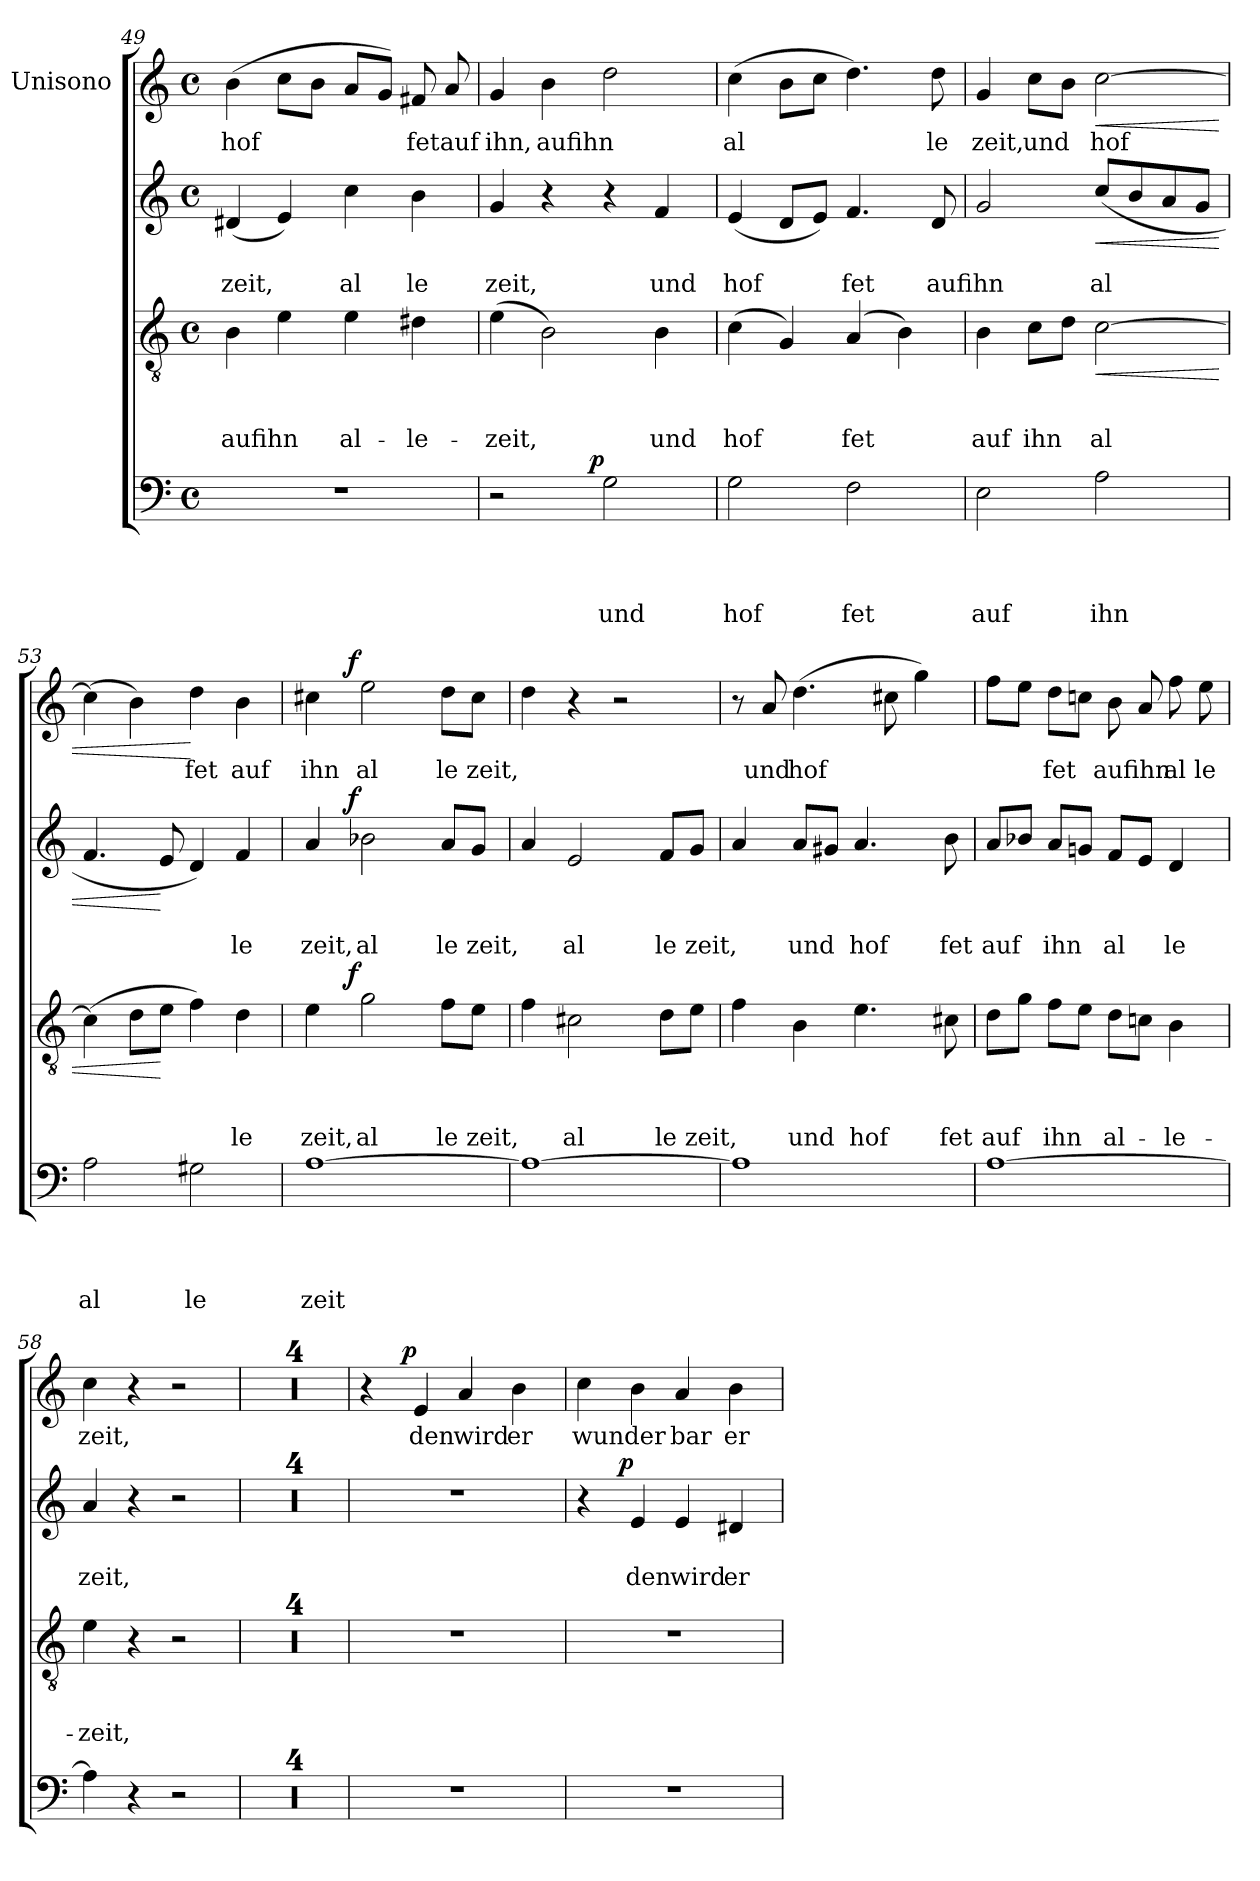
**kern	**text	**text	**text	**text	**dynam	**kern	**text	**text	**text	**dynam	**kern	**text	**text	**dynam	**kern	**text	**dynam
*part4	*part4	*part4	*part4	*part4	*part4	*part3	*part3	*part3	*part3	*part3	*part2	*part2	*part2	*part2	*part1	*part1	*part1
*staff4	*staff4	*staff4	*staff4	*staff4	*staff4	*staff3	*staff3	*staff3	*staff3	*staff3	*staff2	*staff2	*staff2	*staff2	*staff1	*staff1	*staff1
*	*	*	*	*	*	*	*	*	*	*	*	*	*	*	*I"Unisono	*	*
*clefF4	*	*	*	*	*	*clefGv2	*	*	*	*	*clefG2	*	*	*	*clefG2	*	*
*k[]	*	*	*	*	*	*k[]	*	*	*	*	*k[]	*	*	*	*k[]	*	*
*C:	*	*	*	*	*	*C:	*	*	*	*	*C:	*	*	*	*C:	*	*
*M4/4	*	*	*	*	*	*M4/4	*	*	*	*	*M4/4	*	*	*	*M4/4	*	*
*met(c)	*	*	*	*	*	*met(c)	*	*	*	*	*met(c)	*	*	*	*met(c)	*	*
=49	=49	=49	=49	=49	=49	=49	=49	=49	=49	=49	=49	=49	=49	=49	=49	=49	=49
!	!	!	!	!	!	!	!	!	!LO:LY:b	!	!	!	!LO:LY:b	!	!	!LO:LY:b	!
1r	.	.	.	.	.	4B\	.	.	aufihn	.	(<4d#X/	.	zeit,	.	(>4b\	hof	.
.	.	.	.	.	.	4e\	.	.	.	.	4e/)	.	.	.	8cc\L	.	.
.	.	.	.	.	.	.	.	.	.	.	.	.	.	.	8b\J	.	.
!	!	!	!	!	!	!	!	!	!LO:LY:b	!	!	!	!LO:LY:b	!	!	!	!
.	.	.	.	.	.	4e\	.	.	al-	.	4cc\	.	al	.	8a/L	.	.
.	.	.	.	.	.	.	.	.	.	.	.	.	.	.	8g/J)	.	.
!	!	!	!	!	!	!	!	!	!LO:LY:b	!	!	!	!LO:LY:b	!	!	!LO:LY:b	!
.	.	.	.	.	.	4d#X\	.	.	-le-	.	4b\	.	le	.	8f#X/	fet	.
!	!	!	!	!	!	!	!	!	!	!	!	!	!	!	!	!LO:LY:b	!
.	.	.	.	.	.	.	.	.	.	.	.	.	.	.	8a/	auf	.
!!LO:LB:g=z
=50	=50	=50	=50	=50	=50	=50	=50	=50	=50	=50	=50	=50	=50	=50	=50	=50	=50
!	!	!	!	!	!	!	!	!	!LO:LY:b	!	!	!	!LO:LY:b	!	!	!LO:LY:b	!
*^	*	*	*	*	*	*	*	*	*	*	*	*	*	*	*	*	*
2r	4...ryy	.	.	.	.	.	(>4e\	.	.	-zeit,	.	4g/	.	zeit,	.	4g/	ihn,	.
!	!	!	!	!	!	!	!	!	!	!	!	!	!	!	!	!	!LO:LY:b	!
.	.	.	.	.	.	.	2B\)	.	.	.	.	4r	.	.	.	4b\	aufihn	.
!	!	!	!	!	!	!LO:DY:a	!	!	!	!	!	!	!	!	!	!	!	!
.	2ryy	.	.	.	.	p	.	.	.	.	.	.	.	.	.	.	.	.
!	!	!	!	!	!LO:LY:b	!	!	!	!	!	!	!	!	!	!	!	!	!
2G\	.	.	.	.	und	.	.	.	.	.	.	4r	.	.	.	2dd\	.	.
!	!	!	!	!	!	!	!	!	!	!LO:LY:b	!	!	!	!LO:LY:b	!	!	!	!
.	.	.	.	.	.	.	4B\	.	.	und	.	4f/	.	und	.	.	.	.
.	32ryy	.	.	.	.	.	.	.	.	.	.	.	.	.	.	.	.	.
=51	=51	=51	=51	=51	=51	=51	=51	=51	=51	=51	=51	=51	=51	=51	=51	=51	=51	=51
!	!	!	!	!	!LO:LY:b	!	!	!	!	!LO:LY:b	!	!	!	!LO:LY:b	!	!	!LO:LY:b	!
*v	*v	*	*	*	*	*	*	*	*	*	*	*	*	*	*	*	*	*
2G\	.	.	.	hof	.	(>4c\	.	.	hof	.	(<4e/	.	hof	.	(>4cc\	al	.
.	.	.	.	.	.	4G/)	.	.	.	.	8d/L	.	.	.	8b\L	.	.
.	.	.	.	.	.	.	.	.	.	.	8e/J)	.	.	.	8cc\J	.	.
!	!	!	!	!LO:LY:b	!	!	!	!	!LO:LY:b	!	!	!	!LO:LY:b	!	!	!	!
2F\	.	.	.	fet	.	(4A/	.	.	fet	.	4.f/	.	fet	.	4.dd\)	.	.
.	.	.	.	.	.	4B\)	.	.	.	.	.	.	.	.	.	.	.
!	!	!	!	!	!	!	!	!	!	!	!	!	!LO:LY:b	!	!	!LO:LY:b	!
.	.	.	.	.	.	.	.	.	.	.	8d/	.	aufihn	.	8dd\	le	.
=52	=52	=52	=52	=52	=52	=52	=52	=52	=52	=52	=52	=52	=52	=52	=52	=52	=52
!	!	!	!	!LO:LY:b	!	!	!	!	!LO:LY:b	!	!	!	!	!	!	!LO:LY:b	!
2E\	.	.	.	auf	.	4B\	.	.	auf	.	2g/	.	.	.	4g/	zeit,	.
!	!	!	!	!	!	!	!	!	!LO:LY:b	!	!	!	!	!	!	!LO:LY:b	!
.	.	.	.	.	.	8c\L	.	.	ihn	.	.	.	.	.	8cc\L	und	.
.	.	.	.	.	.	8d\J	.	.	.	.	.	.	.	.	8b\J	.	.
!	!	!	!	!LO:LY:b	!	!	!	!	!LO:LY:b	!LO:HP:b	!	!	!LO:LY:b	!LO:HP:b	!	!LO:LY:b	!LO:HP:b
2A\	.	.	.	ihn	.	[>2c\	.	.	al	<	(<8cc/L	.	al	<	[>2cc\	hof	<
.	.	.	.	.	.	.	.	.	.	.	8b/	.	.	.	.	.	.
.	.	.	.	.	.	.	.	.	.	.	8a/	.	.	.	.	.	.
.	.	.	.	.	.	.	.	.	.	.	8g/J	.	.	.	.	.	.
=53	=53	=53	=53	=53	=53	=53	=53	=53	=53	=53	=53	=53	=53	=53	=53	=53	=53
!	!	!	!	!LO:LY:b	!	!	!	!	!	!	!	!	!	!	!	!	!
2A\	.	.	.	al	.	(>4c\]	.	.	.	.	4.f/	.	.	.	(>4cc\]	.	.
.	.	.	.	.	.	8d\L	.	.	.	.	.	.	.	.	4b\)	.	.
.	.	.	.	.	.	8e\J	.	.	.	[	8e/	.	.	[	.	.	.
!	!	!	!	!LO:LY:b	!	!	!	!	!	!	!	!	!	!	!	!LO:LY:b	!
2G#X\	.	.	.	le	.	4f\)	.	.	.	.	4d/)	.	.	.	4dd\	fet	[
!	!	!	!	!	!	!	!	!	!LO:LY:b	!	!	!	!LO:LY:b	!	!	!LO:LY:b	!
.	.	.	.	.	.	4d\	.	.	le	.	4f/	.	le	.	4b\	auf	.
=54	=54	=54	=54	=54	=54	=54	=54	=54	=54	=54	=54	=54	=54	=54	=54	=54	=54
!	!	!	!	!LO:LY:b	!	!	!	!	!LO:LY:b	!	!	!	!LO:LY:b	!	!	!LO:LY:b	!
*	*	*	*	*	*	*^	*	*	*	*	*^	*	*	*	*^	*	*
[>1A	.	.	.	zeit	.	4e\	8..ryy	.	.	zeit,	.	4a/	8..ryy	.	zeit,	.	4cc#X\	8..ryy	ihn	.
!	!	!	!	!	!	!	!	!	!	!	!LO:DY:a	!	!	!	!	!LO:DY:a	!	!	!	!LO:DY:a
.	.	.	.	.	.	.	2ryy	.	.	.	f	.	2ryy	.	.	f	.	2ryy	.	f
!	!	!	!	!	!	!	!	!	!	!LO:LY:b	!	!	!	!	!LO:LY:b	!	!	!	!LO:LY:b	!
.	.	.	.	.	.	2g\	.	.	.	al	.	2b-X\	.	.	al	.	2ee\	.	al	.
.	.	.	.	.	.	.	4ryy	.	.	.	.	.	4ryy	.	.	.	.	4ryy	.	.
!	!	!	!	!	!	!	!	!	!	!LO:LY:b	!	!	!	!	!LO:LY:b	!	!	!	!LO:LY:b	!
.	.	.	.	.	.	8f\L	.	.	.	le	.	8a/L	.	.	le	.	8dd\L	.	le	.
!	!	!	!	!	!	!	!	!	!	!LO:LY:b	!	!	!	!	!LO:LY:b	!	!	!	!LO:LY:b	!
.	.	.	.	.	.	8e\J	.	.	.	zeit,	.	8g/J	.	.	zeit,	.	8cc#\J	.	zeit,	.
.	.	.	.	.	.	.	32ryy	.	.	.	.	.	32ryy	.	.	.	.	32ryy	.	.
*	*	*	*	*	*	*v	*v	*	*	*	*	*	*	*	*	*	*v	*v	*	*
*	*	*	*	*	*	*	*	*	*	*	*v	*v	*	*	*	*	*	*
=55	=55	=55	=55	=55	=55	=55	=55	=55	=55	=55	=55	=55	=55	=55	=55	=55	=55
1A_	.	.	.	.	.	4f\	.	.	.	.	4a/	.	.	.	4dd\	.	.
!	!	!	!	!	!	!	!	!	!LO:LY:b	!	!	!	!LO:LY:b	!	!	!	!
.	.	.	.	.	.	2c#X\	.	.	al	.	2e/	.	al	.	4r	.	.
.	.	.	.	.	.	.	.	.	.	.	.	.	.	.	2r	.	.
!	!	!	!	!	!	!	!	!	!LO:LY:b	!	!	!	!LO:LY:b	!	!	!	!
.	.	.	.	.	.	8d\L	.	.	le	.	8f/L	.	le	.	.	.	.
!	!	!	!	!	!	!	!	!	!LO:LY:b	!	!	!	!LO:LY:b	!	!	!	!
.	.	.	.	.	.	8e\J	.	.	zeit,	.	8g/J	.	zeit,	.	.	.	.
=56	=56	=56	=56	=56	=56	=56	=56	=56	=56	=56	=56	=56	=56	=56	=56	=56	=56
1A]	.	.	.	.	.	4f\	.	.	.	.	4a/	.	.	.	8r	.	.
!	!	!	!	!	!	!	!	!	!	!	!	!	!	!	!	!LO:LY:b	!
.	.	.	.	.	.	.	.	.	.	.	.	.	.	.	8a/	und	.
!	!	!	!	!	!	!	!	!	!LO:LY:b	!	!	!	!LO:LY:b	!	!	!LO:LY:b	!
.	.	.	.	.	.	4B\	.	.	und	.	8a/L	.	und	.	(>4.dd\	hof	.
.	.	.	.	.	.	.	.	.	.	.	8g#X/J	.	.	.	.	.	.
!	!	!	!	!	!	!	!	!	!LO:LY:b	!	!	!	!LO:LY:b	!	!	!	!
.	.	.	.	.	.	4.e\	.	.	hof	.	4.a/	.	hof	.	.	.	.
.	.	.	.	.	.	.	.	.	.	.	.	.	.	.	8cc#X\	.	.
.	.	.	.	.	.	.	.	.	.	.	.	.	.	.	4gg\)	.	.
!	!	!	!	!	!	!	!	!	!LO:LY:b	!	!	!	!LO:LY:b	!	!	!	!
.	.	.	.	.	.	8c#X\	.	.	fet	.	8b\	.	fet	.	.	.	.
!!LO:PB:g=z
=57	=57	=57	=57	=57	=57	=57	=57	=57	=57	=57	=57	=57	=57	=57	=57	=57	=57
!	!	!	!	!	!	!	!	!	!LO:LY:b	!	!	!	!LO:LY:b	!	!	!	!
[>1A	.	.	.	.	.	8d\L	.	.	auf	.	8a/L	.	auf	.	8ff\L	.	.
.	.	.	.	.	.	8g\J	.	.	.	.	8b-X/J	.	.	.	8ee\J	.	.
!	!	!	!	!	!	!	!	!	!LO:LY:b	!	!	!	!LO:LY:b	!	!	!LO:LY:b	!
.	.	.	.	.	.	8f\L	.	.	ihn	.	8a/L	.	ihn	.	8dd\L	fet	.
.	.	.	.	.	.	8e\J	.	.	.	.	8gn/J	.	.	.	8ccn\J	.	.
!	!	!	!	!	!	!	!	!	!LO:LY:b	!	!	!	!LO:LY:b	!	!	!LO:LY:b	!
.	.	.	.	.	.	8d\L	.	.	al-	.	8f/L	.	al	.	8b\	aufihn	.
.	.	.	.	.	.	8cn\J	.	.	.	.	8e/J	.	.	.	8a/	.	.
!	!	!	!	!	!	!	!	!	!LO:LY:b	!	!	!	!LO:LY:b	!	!	!LO:LY:b	!
.	.	.	.	.	.	4B\	.	.	-le-	.	4d/	.	le	.	8ff\	al	.
!	!	!	!	!	!	!	!	!	!	!	!	!	!	!	!	!LO:LY:b	!
.	.	.	.	.	.	.	.	.	.	.	.	.	.	.	8ee\	le	.
=58	=58	=58	=58	=58	=58	=58	=58	=58	=58	=58	=58	=58	=58	=58	=58	=58	=58
!	!	!	!	!	!	!	!	!	!LO:LY:b	!	!	!	!LO:LY:b	!	!	!LO:LY:b	!
4A\]	.	.	.	.	.	4e\	.	.	-zeit,	.	4a/	.	zeit,	.	4cc\	zeit,	.
4r	.	.	.	.	.	4r	.	.	.	.	4r	.	.	.	4r	.	.
2r	.	.	.	.	.	2r	.	.	.	.	2r	.	.	.	2r	.	.
=59	=59	=59	=59	=59	=59	=59	=59	=59	=59	=59	=59	=59	=59	=59	=59	=59	=59
1r	.	.	.	.	.	1r	.	.	.	.	1r	.	.	.	1r	.	.
=60	=60	=60	=60	=60	=60	=60	=60	=60	=60	=60	=60	=60	=60	=60	=60	=60	=60
1r	.	.	.	.	.	1r	.	.	.	.	1r	.	.	.	1r	.	.
=61	=61	=61	=61	=61	=61	=61	=61	=61	=61	=61	=61	=61	=61	=61	=61	=61	=61
1r	.	.	.	.	.	1r	.	.	.	.	1r	.	.	.	1r	.	.
=62	=62	=62	=62	=62	=62	=62	=62	=62	=62	=62	=62	=62	=62	=62	=62	=62	=62
1r	.	.	.	.	.	1r	.	.	.	.	1r	.	.	.	1r	.	.
=63	=63	=63	=63	=63	=63	=63	=63	=63	=63	=63	=63	=63	=63	=63	=63	=63	=63
*	*	*	*	*	*	*	*	*	*	*	*	*	*	*	*^	*	*
1r	.	.	.	.	.	1r	.	.	.	.	1r	.	.	.	4r	8..ryy	.	.
!	!	!	!	!	!	!	!	!	!	!	!	!	!	!	!	!	!	!LO:DY:a
.	.	.	.	.	.	.	.	.	.	.	.	.	.	.	.	2ryy	.	p
!	!	!	!	!	!	!	!	!	!	!	!	!	!	!	!	!	!LO:LY:b	!
.	.	.	.	.	.	.	.	.	.	.	.	.	.	.	4e/	.	den	.
!	!	!	!	!	!	!	!	!	!	!	!	!	!	!	!	!	!LO:LY:b	!
.	.	.	.	.	.	.	.	.	.	.	.	.	.	.	4a/	.	wird	.
.	.	.	.	.	.	.	.	.	.	.	.	.	.	.	.	4ryy	.	.
!	!	!	!	!	!	!	!	!	!	!	!	!	!	!	!	!	!LO:LY:b	!
.	.	.	.	.	.	.	.	.	.	.	.	.	.	.	4b\	.	er	.
.	.	.	.	.	.	.	.	.	.	.	.	.	.	.	.	32ryy	.	.
=64	=64	=64	=64	=64	=64	=64	=64	=64	=64	=64	=64	=64	=64	=64	=64	=64	=64	=64
!	!	!	!	!	!	!	!	!	!	!	!	!	!	!	!	!	!LO:LY:b	!
*	*	*	*	*	*	*	*	*	*	*	*^	*	*	*	*v	*v	*	*
1r	.	.	.	.	.	1r	.	.	.	.	4r	8..ryy	.	.	.	4cc\	wunder	.
!	!	!	!	!	!	!	!	!	!	!	!	!	!	!	!LO:DY:a	!	!	!
.	.	.	.	.	.	.	.	.	.	.	.	2ryy	.	.	p	.	.	.
!	!	!	!	!	!	!	!	!	!	!	!	!	!	!LO:LY:b	!	!	!	!
.	.	.	.	.	.	.	.	.	.	.	4e/	.	.	den	.	4b\	.	.
!	!	!	!	!	!	!	!	!	!	!	!	!	!	!LO:LY:b	!	!	!LO:LY:b	!
.	.	.	.	.	.	.	.	.	.	.	4e/	.	.	wird	.	4a/	bar	.
.	.	.	.	.	.	.	.	.	.	.	.	4ryy	.	.	.	.	.	.
!	!	!	!	!	!	!	!	!	!	!	!	!	!	!LO:LY:b	!	!	!LO:LY:b	!
.	.	.	.	.	.	.	.	.	.	.	4d#X/	.	.	er	.	4b\	er	.
.	.	.	.	.	.	.	.	.	.	.	.	32ryy	.	.	.	.	.	.
*	*	*	*	*	*	*	*	*	*	*	*v	*v	*	*	*	*	*	*
=	=	=	=	=	=	=	=	=	=	=	=	=	=	=	=	=	=
*-	*-	*-	*-	*-	*-	*-	*-	*-	*-	*-	*-	*-	*-	*-	*-	*-	*-
